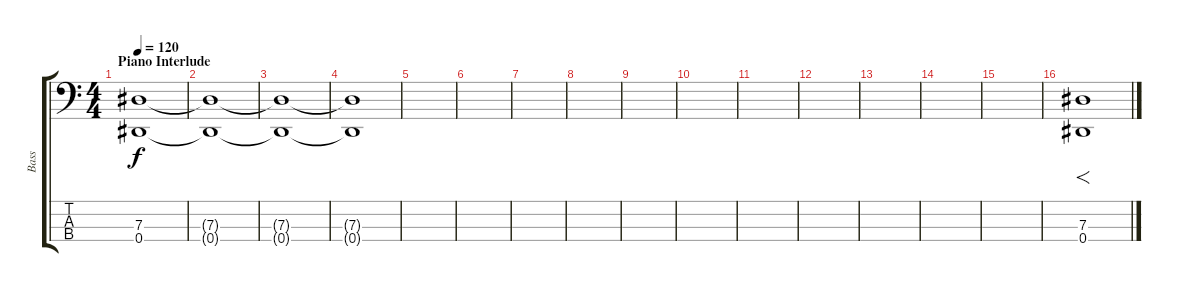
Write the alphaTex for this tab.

\track ("Bass" "Bass") {instrument electricbassfinger}
\staff {score tabs}
\tuning (Gb2 Db2 Ab1 Eb1) {hide}
\ts (4 4)
\section ("" "Piano Interlude")
\tempo 120
\clef f4
\ks c
(7.3 0.4).1{dy f} |
(7.3{t} 0.4{t}).1{volume 0} |
(7.3{t} 0.4{t}).1 |
(7.3{t} 0.4{t}).1 |
|
|
|
|
|
|
|
|
|
|
|
(7.3 0.4).1{f}
